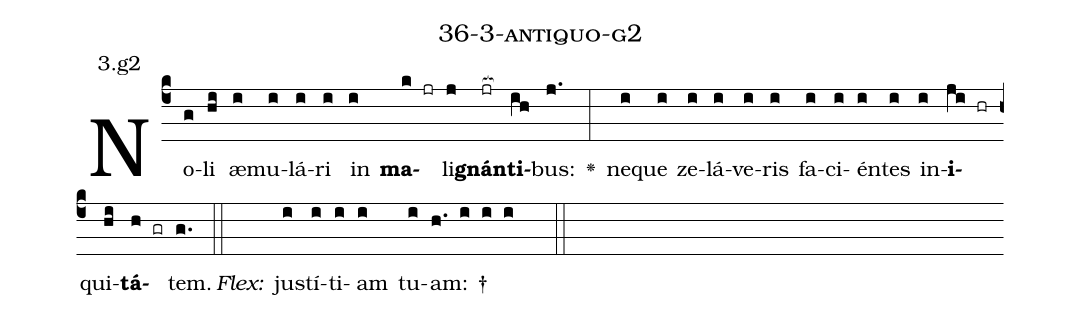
name: 36-3-antiquo-g2;
annotation: 3.g2;
%%
(c4)No(g)li(hi) æ(i)mu(i)lá(i)ri(i) in(i) <b>ma</b>(k jr)li(j)<b>gnán</b>(jr[ocb:1{])<b>ti</b>(ih[ocb:0}])bus:(j.) <v>\greheightstar</v>(:) ne(i)que(i) ze(i)lá(i)ve(i)ris(i) fa(i)ci(i)én(i)tes(i) in(i)<b>i</b>(ji hr)qui(hi)<b>tá</b>(h gr)tem.(g.) (::)
<i>Flex:</i>()  jus(i)tí(i)ti(i)am(i) tu(i)am: †(h. i i i  ::)

%E(i) u(i) o(ji) u(hi) a(h) e.(g.) (::)
